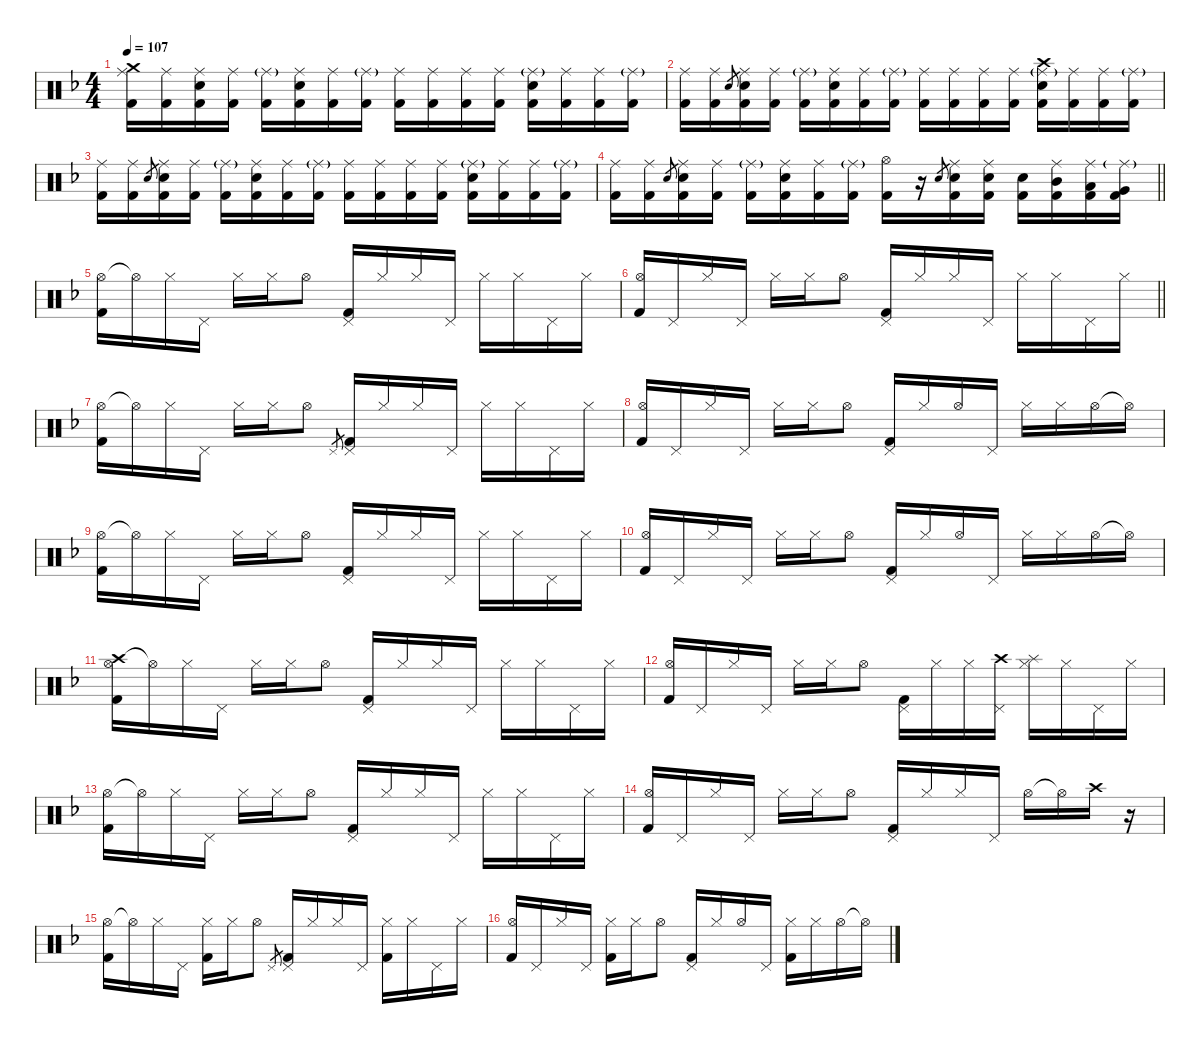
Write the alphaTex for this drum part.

\hideDynamics
\bracketExtendMode nobrackets
\singleTrackTrackNamePolicy hidden
\multiTrackTrackNamePolicy hidden
\firstSystemTrackNameMode fullname
\firstSystemTrackNameOrientation horizontal
\otherSystemsTrackNameOrientation horizontal
\track ("Drumkit" "Drums") {defaultSystemsLayout 4 instrument percussion}
\staff {score}
\articulation defaults
\ts (4 4)
\tempo 107
\clef neutral
\ks dminor
("Crash medium (hit)"{acc forcenatural} "Ride (middle)"{acc forcenatural} "Kick (hit) 2"{acc forcenatural}).16{dy f beam Down} ("Ride (middle)"{acc forcenatural} "Kick (hit) 2"{acc forcenatural}).16{dy mf beam Down} ("Ride (middle)"{acc forcenatural} "Snare (hit) 2"{acc forcenatural} "Kick (hit) 2"{acc forcenatural}).16{beam Down} ("Ride (middle)"{acc forcenatural} "Kick (hit) 2"{acc forcenatural}).16{beam Down} ("Ride (middle)"{g acc forcenatural} "Kick (hit) 2"{acc forcenatural}).16{dy f beam Down} ("Ride (middle)"{acc forcenatural} "Snare (hit) 2"{acc forcenatural} "Kick (hit) 2"{acc forcenatural}).16{dy mf beam Down} ("Ride (middle)"{acc forcenatural} "Kick (hit) 2"{acc forcenatural}).16{beam Down} ("Ride (middle)"{g acc forcenatural} "Kick (hit) 2"{acc forcenatural}).16{dy f beam Down} ("Ride (middle)"{acc forcenatural} "Kick (hit) 2"{acc forcenatural}).16{dy mf beam Down} ("Ride (middle)"{acc forcenatural} "Kick (hit) 2"{acc forcenatural}).16{beam Down} ("Ride (middle)"{acc forcenatural} "Kick (hit) 2"{acc forcenatural}).16{beam Down} ("Ride (middle)"{acc forcenatural} "Kick (hit) 2"{acc forcenatural}).16{beam Down} ("Ride (middle)"{g acc forcenatural} "Snare (hit) 2"{acc forcenatural} "Kick (hit) 2"{acc forcenatural}).16{dy f beam Down} ("Ride (middle)"{acc forcenatural} "Kick (hit) 2"{acc forcenatural}).16{dy mf beam Down} ("Ride (middle)"{acc forcenatural} "Kick (hit) 2"{acc forcenatural}).16{beam Down} ("Ride (middle)"{g acc forcenatural} "Kick (hit) 2"{acc forcenatural}).16{dy f beam Down} |
("Ride (middle)"{acc forcenatural} "Kick (hit) 2"{acc forcenatural}).16{dy mf beam Down} ("Ride (middle)"{acc forcenatural} "Kick (hit) 2"{acc forcenatural}).16{beam Down} "Snare (hit) 2"{acc forcenatural}.8{gr dy mp beam Up} ("Ride (middle)"{acc forcenatural} "Snare (hit) 2"{acc forcenatural} "Kick (hit) 2"{acc forcenatural}).16{dy mf beam Down} ("Ride (middle)"{acc forcenatural} "Kick (hit) 2"{acc forcenatural}).16{beam Down} ("Ride (middle)"{g acc forcenatural} "Kick (hit) 2"{acc forcenatural}).16{dy f beam Down} ("Ride (middle)"{acc forcenatural} "Snare (hit) 2"{acc forcenatural} "Kick (hit) 2"{acc forcenatural}).16{dy mf beam Down} ("Ride (middle)"{acc forcenatural} "Kick (hit) 2"{acc forcenatural}).16{beam Down} ("Ride (middle)"{g acc forcenatural} "Kick (hit) 2"{acc forcenatural}).16{dy f beam Down} ("Ride (middle)"{acc forcenatural} "Kick (hit) 2"{acc forcenatural}).16{dy mf beam Down} ("Ride (middle)"{acc forcenatural} "Kick (hit) 2"{acc forcenatural}).16{beam Down} ("Ride (middle)"{acc forcenatural} "Kick (hit) 2"{acc forcenatural}).16{beam Down} ("Ride (middle)"{acc forcenatural} "Kick (hit) 2"{acc forcenatural}).16{beam Down} ("Crash high (hit)"{acc forcenatural} "Ride (middle)"{g acc forcenatural} "Snare (hit) 2"{acc forcenatural} "Kick (hit) 2"{acc forcenatural}).16{beam Down} ("Ride (middle)"{acc forcenatural} "Kick (hit) 2"{acc forcenatural}).16{beam Down} ("Ride (middle)"{acc forcenatural} "Kick (hit) 2"{acc forcenatural}).16{beam Down} ("Ride (middle)"{g acc forcenatural} "Kick (hit) 2"{acc forcenatural}).16{dy f beam Down} |
("Ride (middle)"{acc forcenatural} "Kick (hit) 2"{acc forcenatural}).16{dy mf beam Down} ("Ride (middle)"{acc forcenatural} "Kick (hit) 2"{acc forcenatural}).16{beam Down} "Snare (hit) 2"{acc forcenatural}.8{gr dy mp beam Up} ("Ride (middle)"{acc forcenatural} "Snare (hit) 2"{acc forcenatural} "Kick (hit) 2"{acc forcenatural}).16{dy mf beam Down} ("Ride (middle)"{acc forcenatural} "Kick (hit) 2"{acc forcenatural}).16{beam Down} ("Ride (middle)"{g acc forcenatural} "Kick (hit) 2"{acc forcenatural}).16{dy f beam Down} ("Ride (middle)"{acc forcenatural} "Snare (hit) 2"{acc forcenatural} "Kick (hit) 2"{acc forcenatural}).16{dy mf beam Down} ("Ride (middle)"{acc forcenatural} "Kick (hit) 2"{acc forcenatural}).16{beam Down} ("Ride (middle)"{g acc forcenatural} "Kick (hit) 2"{acc forcenatural}).16{dy f beam Down} ("Ride (middle)"{acc forcenatural} "Kick (hit) 2"{acc forcenatural}).16{dy mf beam Down} ("Ride (middle)"{acc forcenatural} "Kick (hit) 2"{acc forcenatural}).16{beam Down} ("Ride (middle)"{acc forcenatural} "Kick (hit) 2"{acc forcenatural}).16{beam Down} ("Ride (middle)"{acc forcenatural} "Kick (hit) 2"{acc forcenatural}).16{beam Down} ("Ride (middle)"{g acc forcenatural} "Snare (hit) 2"{acc forcenatural} "Kick (hit) 2"{acc forcenatural}).16{dy f beam Down} ("Ride (middle)"{acc forcenatural} "Kick (hit) 2"{acc forcenatural}).16{dy mf beam Down} ("Ride (middle)"{acc forcenatural} "Kick (hit) 2"{acc forcenatural}).16{beam Down} ("Ride (middle)"{g acc forcenatural} "Kick (hit) 2"{acc forcenatural}).16{dy f beam Down} |
\barLineRight lightlight
("Ride (middle)"{acc forcenatural} "Kick (hit) 2"{acc forcenatural}).16{dy mf beam Down} ("Ride (middle)"{acc forcenatural} "Kick (hit) 2"{acc forcenatural}).16{beam Down} "Snare (hit) 2"{acc forcenatural}.8{gr dy mp beam Up} ("Ride (middle)"{acc forcenatural} "Snare (hit) 2"{acc forcenatural} "Kick (hit) 2"{acc forcenatural}).16{dy mf beam Down} ("Ride (middle)"{acc forcenatural} "Kick (hit) 2"{acc forcenatural}).16{beam Down} ("Ride (middle)"{g acc forcenatural} "Kick (hit) 2"{acc forcenatural}).16{dy f beam Down} ("Ride (middle)"{acc forcenatural} "Snare (hit) 2"{acc forcenatural} "Kick (hit) 2"{acc forcenatural}).16{dy mf beam Down} ("Ride (middle)"{acc forcenatural} "Kick (hit) 2"{acc forcenatural}).16{beam Down} ("Ride (middle)"{g acc forcenatural} "Kick (hit) 2"{acc forcenatural}).16{dy f beam Down} ("Hi-Hat (open)"{acc forcenatural} "Kick (hit) 2"{acc forcenatural}).16{dy mf beam Down} r.16{beam Down} "Snare (hit) 2"{acc forcenatural}.8{gr dy mp beam Up} ("Ride (middle)"{acc forcenatural} "Snare (hit) 2"{acc forcenatural} "Kick (hit) 2"{acc forcenatural}).16{dy mf beam Down} ("Ride (middle)"{acc forcenatural} "Snare (hit) 2"{acc forcenatural} "Kick (hit) 2"{acc forcenatural}).16{beam Down} ("Snare (hit) 2"{acc forcenatural} "Kick (hit) 2"{acc forcenatural}).16{dy f beam Down} ("Ride (middle)"{acc forcenatural} "Mid Tom (hit)"{acc forcenatural} "Kick (hit) 2"{acc forcenatural}).16{dy mf beam Down} ("Ride (middle)"{acc forcenatural} "Low Tom (hit)"{acc forcenatural} "Kick (hit) 2"{acc forcenatural}).16{beam Down} ("Ride (middle)"{g acc forcenatural} "Very Low Tom (hit)"{acc forcenatural} "Kick (hit) 2"{acc forcenatural}).16{dy f beam Down} |
("Hi-Hat (open)"{acc forcenatural} "Kick (hit) 2"{acc forcenatural}).16{dy mf beam Down} "Hi-Hat (open)"{t acc forcenatural}.16{dy f beam Down} "Hi-Hat (closed)"{acc forcenatural}.16{dy mp beam Down} "Pedal Hi-Hat (hit)"{acc forcenatural}.16{beam Down} "Hi-Hat (closed)"{acc forcenatural}.16{beam Down} "Hi-Hat (closed)"{acc forcenatural}.16{beam Down} "Hi-Hat (open)"{acc forcenatural}.8{dy mf beam Down} ("Pedal Hi-Hat (hit)"{acc forcenatural} "Kick (hit) 2"{acc forcenatural}).16{beam Up} "Hi-Hat (closed)"{acc forcenatural}.16{dy mp beam Up} "Hi-Hat (closed)"{acc forcenatural}.16{beam Up} "Pedal Hi-Hat (hit)"{acc forcenatural}.16{dy mf beam Up} "Hi-Hat (closed)"{acc forcenatural}.16{dy mp beam Down} "Hi-Hat (closed)"{acc forcenatural}.16{beam Down} "Pedal Hi-Hat (hit)"{acc forcenatural}.16{dy mf beam Down} "Hi-Hat (closed)"{acc forcenatural}.16{dy mp beam Down} |
\barLineRight lightlight
("Hi-Hat (open)"{acc forcenatural} "Kick (hit) 2"{acc forcenatural}).16{dy mf beam Up} "Pedal Hi-Hat (hit)"{acc forcenatural}.16{beam Up} "Hi-Hat (closed)"{acc forcenatural}.16{dy mp beam Up} "Pedal Hi-Hat (hit)"{acc forcenatural}.16{beam Up} "Hi-Hat (closed)"{acc forcenatural}.16{beam Down} "Hi-Hat (closed)"{acc forcenatural}.16{beam Down} "Hi-Hat (open)"{acc forcenatural}.8{dy mf beam Down} ("Pedal Hi-Hat (hit)"{acc forcenatural} "Kick (hit) 2"{acc forcenatural}).16{beam Up} "Hi-Hat (closed)"{acc forcenatural}.16{dy mp beam Up} "Hi-Hat (closed)"{acc forcenatural}.16{beam Up} "Pedal Hi-Hat (hit)"{acc forcenatural}.16{dy mf beam Up} "Hi-Hat (closed)"{acc forcenatural}.16{dy mp beam Down} "Hi-Hat (closed)"{acc forcenatural}.16{beam Down} "Pedal Hi-Hat (hit)"{acc forcenatural}.16{dy mf beam Down} "Hi-Hat (closed)"{acc forcenatural}.16{dy mp beam Down} |
("Hi-Hat (open)"{acc forcenatural} "Kick (hit) 2"{acc forcenatural}).16{dy mf beam Down} "Hi-Hat (open)"{t acc forcenatural}.16{dy f beam Down} "Hi-Hat (closed)"{acc forcenatural}.16{dy mp beam Down} "Pedal Hi-Hat (hit)"{acc forcenatural}.16{beam Down} "Hi-Hat (closed)"{acc forcenatural}.16{beam Down} "Hi-Hat (closed)"{acc forcenatural}.16{beam Down} "Hi-Hat (open)"{acc forcenatural}.8{dy mf beam Down} "Pedal Hi-Hat (hit)"{acc forcenatural}.8{gr dy p beam Up} ("Pedal Hi-Hat (hit)"{acc forcenatural} "Kick (hit) 2"{acc forcenatural}).16{dy mf beam Up} "Hi-Hat (closed)"{acc forcenatural}.16{dy mp beam Up} "Hi-Hat (closed)"{acc forcenatural}.16{beam Up} "Pedal Hi-Hat (hit)"{acc forcenatural}.16{dy mf beam Up} "Hi-Hat (closed)"{acc forcenatural}.16{dy mp beam Down} "Hi-Hat (closed)"{acc forcenatural}.16{beam Down} "Pedal Hi-Hat (hit)"{acc forcenatural}.16{dy mf beam Down} "Hi-Hat (closed)"{acc forcenatural}.16{dy mp beam Down} |
("Hi-Hat (open)"{acc forcenatural} "Kick (hit) 2"{acc forcenatural}).16{dy mf beam Up} "Pedal Hi-Hat (hit)"{acc forcenatural}.16{beam Up} "Hi-Hat (closed)"{acc forcenatural}.16{dy mp beam Up} "Pedal Hi-Hat (hit)"{acc forcenatural}.16{beam Up} "Hi-Hat (closed)"{acc forcenatural}.16{beam Down} "Hi-Hat (closed)"{acc forcenatural}.16{beam Down} "Hi-Hat (open)"{acc forcenatural}.8{dy mf beam Down} ("Pedal Hi-Hat (hit)"{acc forcenatural} "Kick (hit) 2"{acc forcenatural}).16{beam Up} "Hi-Hat (closed)"{acc forcenatural}.16{dy mp beam Up} "Hi-Hat (open)"{acc forcenatural}.16{dy mf beam Up} "Pedal Hi-Hat (hit)"{acc forcenatural}.16{dy f beam Up} "Hi-Hat (closed)"{acc forcenatural}.16{dy mp beam Down} "Hi-Hat (closed)"{acc forcenatural}.16{beam Down} "Hi-Hat (open)"{acc forcenatural}.16{dy mf beam Down} "Hi-Hat (open)"{t acc forcenatural}.16{dy f beam Down} |
("Hi-Hat (open)"{acc forcenatural} "Kick (hit) 2"{acc forcenatural}).16{dy mf beam Down} "Hi-Hat (open)"{t acc forcenatural}.16{dy f beam Down} "Hi-Hat (closed)"{acc forcenatural}.16{dy mp beam Down} "Pedal Hi-Hat (hit)"{acc forcenatural}.16{beam Down} "Hi-Hat (closed)"{acc forcenatural}.16{beam Down} "Hi-Hat (closed)"{acc forcenatural}.16{beam Down} "Hi-Hat (open)"{acc forcenatural}.8{dy mf beam Down} ("Pedal Hi-Hat (hit)"{acc forcenatural} "Kick (hit) 2"{acc forcenatural}).16{beam Up} "Hi-Hat (closed)"{acc forcenatural}.16{dy mp beam Up} "Hi-Hat (closed)"{acc forcenatural}.16{beam Up} "Pedal Hi-Hat (hit)"{acc forcenatural}.16{dy mf beam Up} "Hi-Hat (closed)"{acc forcenatural}.16{dy mp beam Down} "Hi-Hat (closed)"{acc forcenatural}.16{beam Down} "Pedal Hi-Hat (hit)"{acc forcenatural}.16{dy mf beam Down} "Hi-Hat (closed)"{acc forcenatural}.16{dy mp beam Down} |
("Hi-Hat (open)"{acc forcenatural} "Kick (hit) 2"{acc forcenatural}).16{dy mf beam Up} "Pedal Hi-Hat (hit)"{acc forcenatural}.16{beam Up} "Hi-Hat (closed)"{acc forcenatural}.16{dy mp beam Up} "Pedal Hi-Hat (hit)"{acc forcenatural}.16{beam Up} "Hi-Hat (closed)"{acc forcenatural}.16{beam Down} "Hi-Hat (closed)"{acc forcenatural}.16{beam Down} "Hi-Hat (open)"{acc forcenatural}.8{dy mf beam Down} ("Pedal Hi-Hat (hit)"{acc forcenatural} "Kick (hit) 2"{acc forcenatural}).16{beam Up} "Hi-Hat (closed)"{acc forcenatural}.16{dy mp beam Up} "Hi-Hat (open)"{acc forcenatural}.16{dy mf beam Up} "Pedal Hi-Hat (hit)"{acc forcenatural}.16{dy f beam Up} "Hi-Hat (closed)"{acc forcenatural}.16{dy mp beam Down} "Hi-Hat (closed)"{acc forcenatural}.16{beam Down} "Hi-Hat (open)"{acc forcenatural}.16{dy mf beam Down} "Hi-Hat (open)"{t acc forcenatural}.16{dy f beam Down} |
("Crash high (hit)"{acc forcenatural} "Hi-Hat (open)"{acc forcenatural} "Kick (hit) 2"{acc forcenatural}).16{dy mp beam Down} "Hi-Hat (open)"{t acc forcenatural}.16{dy f beam Down} "Hi-Hat (closed)"{acc forcenatural}.16{dy mp beam Down} "Pedal Hi-Hat (hit)"{acc forcenatural}.16{beam Down} "Hi-Hat (closed)"{acc forcenatural}.16{beam Down} "Hi-Hat (closed)"{acc forcenatural}.16{beam Down} "Hi-Hat (open)"{acc forcenatural}.8{dy mf beam Down} ("Pedal Hi-Hat (hit)"{acc forcenatural} "Kick (hit) 2"{acc forcenatural}).16{beam Up} "Hi-Hat (closed)"{acc forcenatural}.16{dy mp beam Up} "Hi-Hat (closed)"{acc forcenatural}.16{beam Up} "Pedal Hi-Hat (hit)"{acc forcenatural}.16{dy mf beam Up} "Hi-Hat (closed)"{acc forcenatural}.16{dy mp beam Down} "Hi-Hat (closed)"{acc forcenatural}.16{beam Down} "Pedal Hi-Hat (hit)"{acc forcenatural}.16{dy mf beam Down} "Hi-Hat (closed)"{acc forcenatural}.16{dy mp beam Down} |
("Hi-Hat (open)"{acc forcenatural} "Kick (hit) 2"{acc forcenatural}).16{dy mf beam Up} "Pedal Hi-Hat (hit)"{acc forcenatural}.16{beam Up} "Hi-Hat (closed)"{acc forcenatural}.16{dy mp beam Up} "Pedal Hi-Hat (hit)"{acc forcenatural}.16{beam Up} "Hi-Hat (closed)"{acc forcenatural}.16{beam Down} "Hi-Hat (closed)"{acc forcenatural}.16{beam Down} "Hi-Hat (open)"{acc forcenatural}.8{dy mf beam Down} ("Pedal Hi-Hat (hit)"{acc forcenatural} "Kick (hit) 2"{acc forcenatural}).16{beam Down} "Hi-Hat (closed)"{acc forcenatural}.16{dy mp beam Down} "Hi-Hat (closed)"{acc forcenatural}.16{beam Down} ("Crash high (hit)"{acc forcenatural} "Pedal Hi-Hat (hit)"{acc forcenatural}).16{beam Down} ("Splash (hit)"{acc forcenatural} "Hi-Hat (closed)"{acc forcenatural}).16{beam Down} "Hi-Hat (closed)"{acc forcenatural}.16{beam Down} "Pedal Hi-Hat (hit)"{acc forcenatural}.16{dy mf beam Down} "Hi-Hat (closed)"{acc forcenatural}.16{dy mp beam Down} |
("Hi-Hat (open)"{acc forcenatural} "Kick (hit) 2"{acc forcenatural}).16{dy mf beam Down} "Hi-Hat (open)"{t acc forcenatural}.16{dy f beam Down} "Hi-Hat (closed)"{acc forcenatural}.16{dy mp beam Down} "Pedal Hi-Hat (hit)"{acc forcenatural}.16{beam Down} "Hi-Hat (closed)"{acc forcenatural}.16{beam Down} "Hi-Hat (closed)"{acc forcenatural}.16{beam Down} "Hi-Hat (open)"{acc forcenatural}.8{dy mf beam Down} ("Pedal Hi-Hat (hit)"{acc forcenatural} "Kick (hit) 2"{acc forcenatural}).16{beam Up} "Hi-Hat (closed)"{acc forcenatural}.16{dy mp beam Up} "Hi-Hat (closed)"{acc forcenatural}.16{beam Up} "Pedal Hi-Hat (hit)"{acc forcenatural}.16{dy mf beam Up} "Hi-Hat (closed)"{acc forcenatural}.16{dy mp beam Down} "Hi-Hat (closed)"{acc forcenatural}.16{beam Down} "Pedal Hi-Hat (hit)"{acc forcenatural}.16{dy mf beam Down} "Hi-Hat (closed)"{acc forcenatural}.16{dy mp beam Down} |
("Hi-Hat (open)"{acc forcenatural} "Kick (hit) 2"{acc forcenatural}).16{dy mf beam Up} "Pedal Hi-Hat (hit)"{acc forcenatural}.16{beam Up} "Hi-Hat (closed)"{acc forcenatural}.16{dy mp beam Up} "Pedal Hi-Hat (hit)"{acc forcenatural}.16{beam Up} "Hi-Hat (closed)"{acc forcenatural}.16{beam Down} "Hi-Hat (closed)"{acc forcenatural}.16{beam Down} "Hi-Hat (open)"{acc forcenatural}.8{dy mf beam Down} ("Pedal Hi-Hat (hit)"{acc forcenatural} "Kick (hit) 2"{acc forcenatural}).16{beam Up} "Hi-Hat (closed)"{acc forcenatural}.16{dy mp beam Up} "Hi-Hat (closed)"{acc forcenatural}.16{beam Up} "Pedal Hi-Hat (hit)"{acc forcenatural}.16{dy mf beam Up} "Hi-Hat (open)"{acc forcenatural}.16{beam Down} "Hi-Hat (open)"{t acc forcenatural}.16{dy f beam Down} "Crash high (hit)"{acc forcenatural}.16{dy mf beam Down} r.16{beam Down} |
("Hi-Hat (open)"{acc forcenatural} "Kick (hit) 2"{acc forcenatural}).16{beam Down} "Hi-Hat (open)"{t acc forcenatural}.16{dy f beam Down} "Hi-Hat (closed)"{acc forcenatural}.16{dy mp beam Down} "Pedal Hi-Hat (hit)"{acc forcenatural}.16{beam Down} ("Hi-Hat (closed)"{acc forcenatural} "Kick (hit) 2"{acc forcenatural}).16{beam Down} "Hi-Hat (closed)"{acc forcenatural}.16{beam Down} "Hi-Hat (open)"{acc forcenatural}.8{dy mf beam Down} "Pedal Hi-Hat (hit)"{acc forcenatural}.8{gr dy p beam Up} ("Pedal Hi-Hat (hit)"{acc forcenatural} "Kick (hit) 2"{acc forcenatural}).16{dy mf beam Up} "Hi-Hat (closed)"{acc forcenatural}.16{dy mp beam Up} "Hi-Hat (closed)"{acc forcenatural}.16{beam Up} "Pedal Hi-Hat (hit)"{acc forcenatural}.16{dy mf beam Up} ("Hi-Hat (closed)"{acc forcenatural} "Kick (hit) 2"{acc forcenatural}).16{dy mp beam Down} "Hi-Hat (closed)"{acc forcenatural}.16{beam Down} "Pedal Hi-Hat (hit)"{acc forcenatural}.16{dy mf beam Down} "Hi-Hat (closed)"{acc forcenatural}.16{dy mp beam Down} |
("Hi-Hat (open)"{acc forcenatural} "Kick (hit) 2"{acc forcenatural}).16{dy mf beam Up} "Pedal Hi-Hat (hit)"{acc forcenatural}.16{beam Up} "Hi-Hat (closed)"{acc forcenatural}.16{dy mp beam Up} "Pedal Hi-Hat (hit)"{acc forcenatural}.16{beam Up} ("Hi-Hat (closed)"{acc forcenatural} "Kick (hit) 2"{acc forcenatural}).16{beam Down} "Hi-Hat (closed)"{acc forcenatural}.16{beam Down} "Hi-Hat (open)"{acc forcenatural}.8{dy mf beam Down} ("Pedal Hi-Hat (hit)"{acc forcenatural} "Kick (hit) 2"{acc forcenatural}).16{beam Up} "Hi-Hat (closed)"{acc forcenatural}.16{dy mp beam Up} "Hi-Hat (open)"{acc forcenatural}.16{dy mf beam Up} "Pedal Hi-Hat (hit)"{acc forcenatural}.16{dy f beam Up} ("Hi-Hat (closed)"{acc forcenatural} "Kick (hit) 2"{acc forcenatural}).16{dy mp beam Down} "Hi-Hat (closed)"{acc forcenatural}.16{beam Down} "Hi-Hat (open)"{acc forcenatural}.16{dy mf beam Down} "Hi-Hat (open)"{t acc forcenatural}.16{dy f beam Down}
